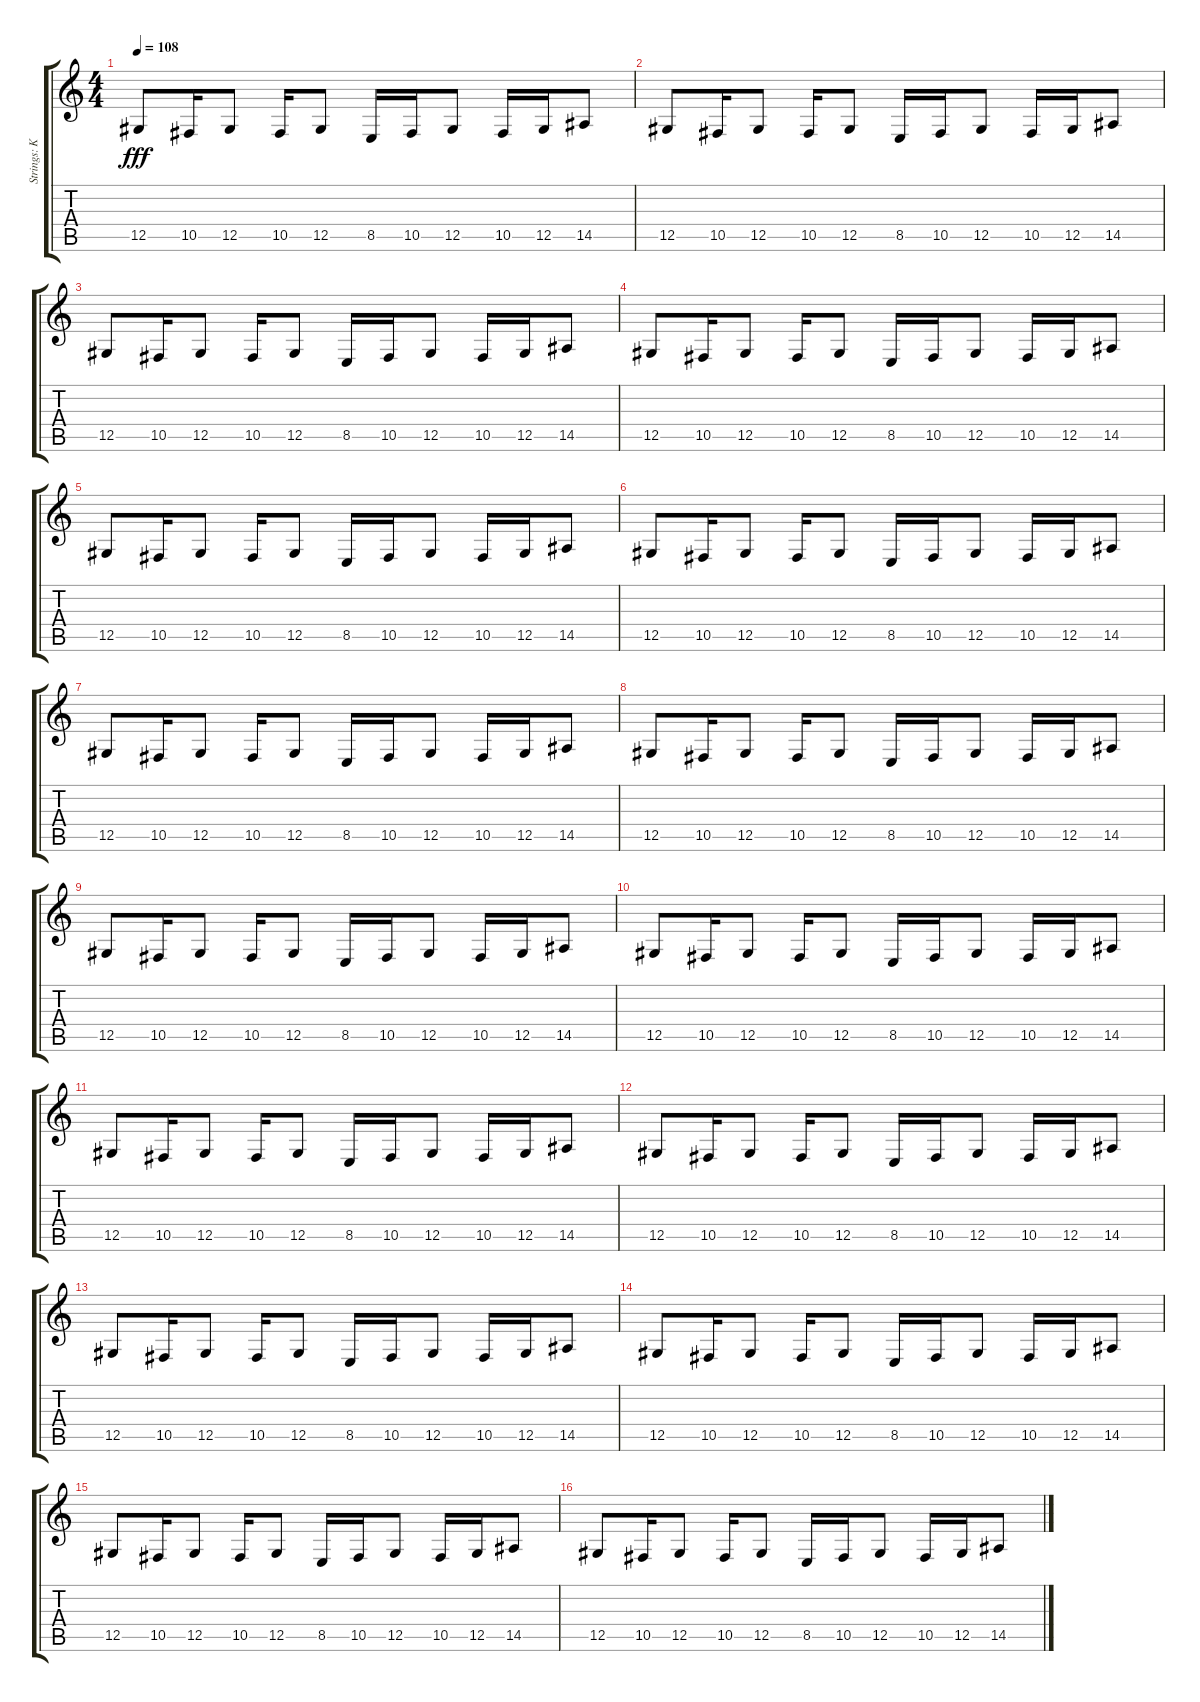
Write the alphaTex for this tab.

\track ("Strings: Kai" "Strings: K") {instrument synthstrings1}
\staff {score tabs}
\tuning (Eb4 Bb3 Gb3 Db3 Ab2 Eb2) {hide}
\ts (4 4)
\tempo 108
\clef g2
\ks c
12.5.8{dy fff} 10.5.16 12.5.8 10.5.16 12.5.8 8.5.16 10.5.16 12.5.8 10.5.16 12.5.16 14.5.8 |
12.5.8 10.5.16 12.5.8 10.5.16 12.5.8 8.5.16 10.5.16 12.5.8 10.5.16 12.5.16 14.5.8 |
12.5.8 10.5.16 12.5.8 10.5.16 12.5.8 8.5.16 10.5.16 12.5.8 10.5.16 12.5.16 14.5.8 |
12.5.8 10.5.16 12.5.8 10.5.16 12.5.8 8.5.16 10.5.16 12.5.8 10.5.16 12.5.16 14.5.8 |
12.5.8 10.5.16 12.5.8 10.5.16 12.5.8 8.5.16 10.5.16 12.5.8 10.5.16 12.5.16 14.5.8 |
12.5.8 10.5.16 12.5.8 10.5.16 12.5.8 8.5.16 10.5.16 12.5.8 10.5.16 12.5.16 14.5.8 |
12.5.8 10.5.16 12.5.8 10.5.16 12.5.8 8.5.16 10.5.16 12.5.8 10.5.16 12.5.16 14.5.8 |
12.5.8 10.5.16 12.5.8 10.5.16 12.5.8 8.5.16 10.5.16 12.5.8 10.5.16 12.5.16 14.5.8 |
12.5.8 10.5.16 12.5.8 10.5.16 12.5.8 8.5.16 10.5.16 12.5.8 10.5.16 12.5.16 14.5.8 |
12.5.8 10.5.16 12.5.8 10.5.16 12.5.8 8.5.16 10.5.16 12.5.8 10.5.16 12.5.16 14.5.8 |
12.5.8 10.5.16 12.5.8 10.5.16 12.5.8 8.5.16 10.5.16 12.5.8 10.5.16 12.5.16 14.5.8 |
12.5.8 10.5.16 12.5.8 10.5.16 12.5.8 8.5.16 10.5.16 12.5.8 10.5.16 12.5.16 14.5.8 |
12.5.8 10.5.16 12.5.8 10.5.16 12.5.8 8.5.16 10.5.16 12.5.8 10.5.16 12.5.16 14.5.8 |
12.5.8 10.5.16 12.5.8 10.5.16 12.5.8 8.5.16 10.5.16 12.5.8 10.5.16 12.5.16 14.5.8 |
12.5.8 10.5.16 12.5.8 10.5.16 12.5.8 8.5.16 10.5.16 12.5.8 10.5.16 12.5.16 14.5.8 |
12.5.8 10.5.16 12.5.8 10.5.16 12.5.8 8.5.16 10.5.16 12.5.8 10.5.16 12.5.16 14.5.8
